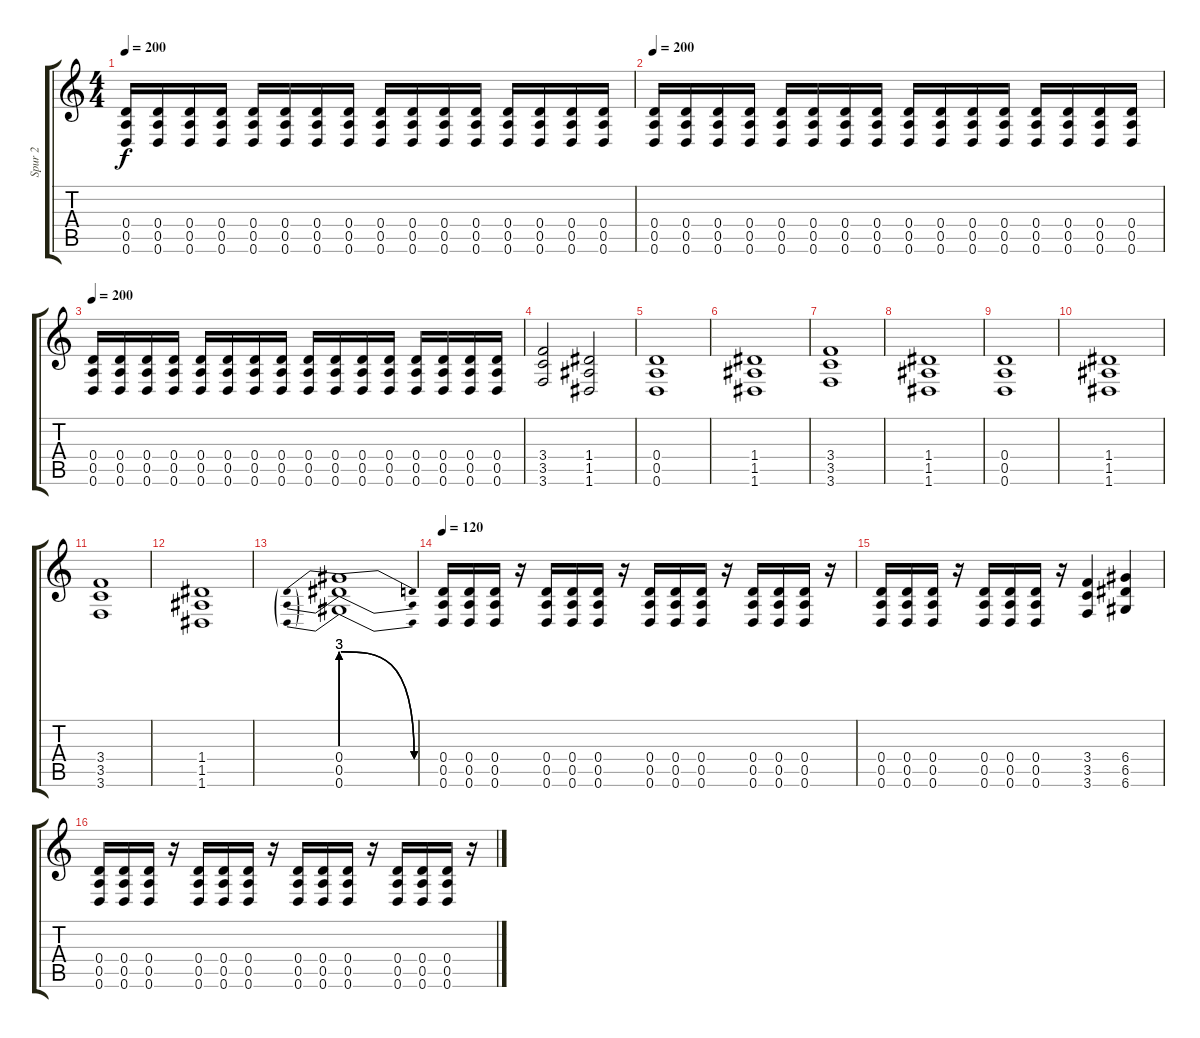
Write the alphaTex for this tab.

\track ("Spur 2" "Spur 2") {instrument distortionguitar}
\staff {score tabs}
\tuning (E4 B3 G3 D3 A2 D2) {hide}
\ts (4 4)
\tempo 200
\clef g2
\ks c
(0.4 0.5 0.6).16{dy f} (0.4 0.5 0.6).16 (0.4 0.5 0.6).16 (0.4 0.5 0.6).16 (0.4 0.5 0.6).16 (0.4 0.5 0.6).16 (0.4 0.5 0.6).16 (0.4 0.5 0.6).16 (0.4 0.5 0.6).16 (0.4 0.5 0.6).16 (0.4 0.5 0.6).16 (0.4 0.5 0.6).16 (0.4 0.5 0.6).16 (0.4 0.5 0.6).16 (0.4 0.5 0.6).16 (0.4 0.5 0.6).16 |
\tempo 200
(0.4 0.5 0.6).16 (0.4 0.5 0.6).16 (0.4 0.5 0.6).16 (0.4 0.5 0.6).16 (0.4 0.5 0.6).16 (0.4 0.5 0.6).16 (0.4 0.5 0.6).16 (0.4 0.5 0.6).16 (0.4 0.5 0.6).16 (0.4 0.5 0.6).16 (0.4 0.5 0.6).16 (0.4 0.5 0.6).16 (0.4 0.5 0.6).16 (0.4 0.5 0.6).16 (0.4 0.5 0.6).16 (0.4 0.5 0.6).16 |
\tempo 200
(0.4 0.5 0.6).16 (0.4 0.5 0.6).16 (0.4 0.5 0.6).16 (0.4 0.5 0.6).16 (0.4 0.5 0.6).16 (0.4 0.5 0.6).16 (0.4 0.5 0.6).16 (0.4 0.5 0.6).16 (0.4 0.5 0.6).16 (0.4 0.5 0.6).16 (0.4 0.5 0.6).16 (0.4 0.5 0.6).16 (0.4 0.5 0.6).16 (0.4 0.5 0.6).16 (0.4 0.5 0.6).16 (0.4 0.5 0.6).16 |
(3.4 3.5 3.6).2 (1.4 1.5 1.6).2 |
(0.4 0.5 0.6).1 |
(1.4 1.5 1.6).1 |
(3.4 3.5 3.6).1 |
(1.4 1.5 1.6).1 |
(0.4 0.5 0.6).1 |
(1.4 1.5 1.6).1 |
(3.4 3.5 3.6).1 |
(1.4 1.5 1.6).1 |
(0.4{be (prebendrelease 0 12 60 0)} 0.5{be (prebendrelease 0 12 60 0)} 0.6{be (prebendrelease 0 12 60 0)}).1 |
\tempo 120
(0.4 0.5 0.6).16 (0.4 0.5 0.6).16 (0.4 0.5 0.6).16 r.16 (0.4 0.5 0.6).16 (0.4 0.5 0.6).16 (0.4 0.5 0.6).16 r.16 (0.4 0.5 0.6).16 (0.4 0.5 0.6).16 (0.4 0.5 0.6).16 r.16 (0.4 0.5 0.6).16 (0.4 0.5 0.6).16 (0.4 0.5 0.6).16 r.16 |
(0.4 0.5 0.6).16 (0.4 0.5 0.6).16 (0.4 0.5 0.6).16 r.16 (0.4 0.5 0.6).16 (0.4 0.5 0.6).16 (0.4 0.5 0.6).16 r.16 (3.4 3.5 3.6).4 (6.4 6.5 6.6).4 |
(0.4 0.5 0.6).16 (0.4 0.5 0.6).16 (0.4 0.5 0.6).16 r.16 (0.4 0.5 0.6).16 (0.4 0.5 0.6).16 (0.4 0.5 0.6).16 r.16 (0.4 0.5 0.6).16 (0.4 0.5 0.6).16 (0.4 0.5 0.6).16 r.16 (0.4 0.5 0.6).16 (0.4 0.5 0.6).16 (0.4 0.5 0.6).16 r.16
